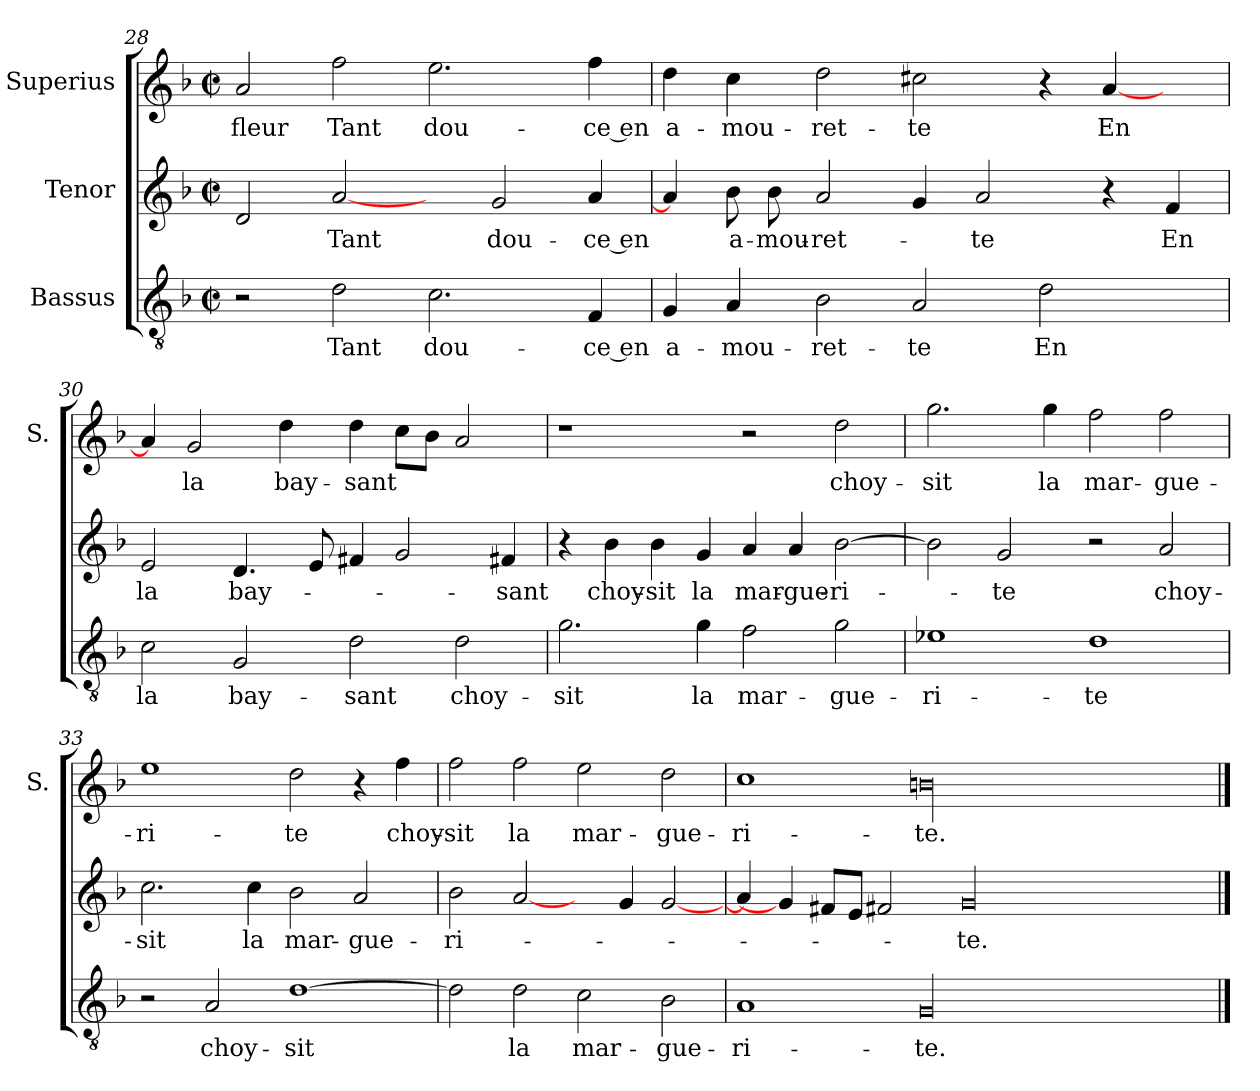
**kern	**text	**kern	**text	**kern	**text
*part3	*part3	*part2	*part2	*part1	*part1
*staff3	*staff3	*staff2	*staff2	*staff1	*staff1
*I"Bassus	*	*I"Tenor	*	*I"Superius	*
*	*	*	*	*I'S.	*
!!LO:LB:g=z
*clefGv2	*	*clefG2	*	*clefG2	*
*ITrd7c12	*	*	*	*	*
*k[b-]	*	*k[b-]	*	*k[b-]	*
*F:	*	*F:	*	*F:	*
*M2/2	*	*M2/2	*	*M2/2	*
*met(c|)	*	*met(c|)	*	*met(c|)	*
=28	=28	=28	=28	=28	=28
2r	.	2d/	.	2a/	fleur
2D\	Tant	[2a/	Tant	2ff\	Tant
2.C\	dou-	4ryy	.	2.ee\	dou-
.	.	2g/	dou-	.	.
4FF/	-ce en	4a/	-ce en	4ff\	-ce en
=29	=29	=29	=29	=29	=29
4GG/	a-	4a/]	.	4dd\	a-
4AA/	-mou-	8b-\	a-	4cc\	-mou-
.	.	8b-\	-mou-	.	.
2BB-\	-ret-	2a/	-ret-	2dd\	-ret-
2AA/	-te	4g/	.	2cc#X\	-te
.	.	2a/	-te	.	.
2D\	En	.	.	4r	.
.	.	4r	.	[4a/	En
4ryy	.	4f/	En	4ryy	.
=30	=30	=30	=30	=30	=30
2C\	la	2e/	la	4a/]	.
.	.	.	.	2g/	la
2GG/	bay-	4.d/	bay-	.	.
.	.	.	.	4dd\	bay-
.	.	8e/	.	.	.
2D\	-sant	4f#X/	.	4dd\	-sant
.	.	2g/	.	8cc\L	.
.	.	.	.	8b-\J	.
2D\	choy-	.	.	2a/	.
.	.	4f#X/	-sant	.	.
=31	=31	=31	=31	=31	=31
2.G\	-sit	4r	.	1r	.
.	.	4b-\	choy-	.	.
.	.	4b-\	-sit	.	.
4G\	la	4g/	la	.	.
2F\	mar-	4a/	mar-	2r	.
.	.	4a/	-gue-	.	.
2G\	-gue-	[2b-\	-ri-	2dd\	choy-
!!LO:PB:g=z
=32	=32	=32	=32	=32	=32
1E-X\	-ri-	2b-\]	.	2.gg\	-sit
.	.	2g/	-te	.	.
.	.	.	.	4gg\	la
1D\	-te	2r	.	2ff\	mar-
.	.	2a/	choy-	2ff\	-gue-
=33	=33	=33	=33	=33	=33
2r	.	2.cc\	-sit	1ee\	-ri-
2AA/	choy-	.	.	.	.
.	.	4cc\	la	.	.
[1D\	-sit	2b-\	mar-	2dd\	-te
.	.	2a/	-gue-	4r	.
.	.	.	.	4ff\	choy-
=34	=34	=34	=34	=34	=34
2D\]	.	2b-\	-ri-	2ff\	-sit
2D\	la	[2a/	.	2ff\	la
2C\	mar-	4ryy	.	2ee\	mar-
.	.	4g/	.	.	.
2BB-\	-gue-	[2g/	.	2dd\	-gue-
=35	=35	=35	=35	=35	=35
1AA/	-ri-	4a/]	.	1cc\	-ri-
.	.	4g/]	.	.	.
.	.	8f#X/L	.	.	.
.	.	8e/J	.	.	.
.	.	2f#X/	.	.	.
00GG/	-te.	.	.	00bn\	-te.
.	.	00g/	-te.	.	.
4ryy	.	.	.	4ryy	.
==	==	==	==	==	==
*-	*-	*-	*-	*-	*-
